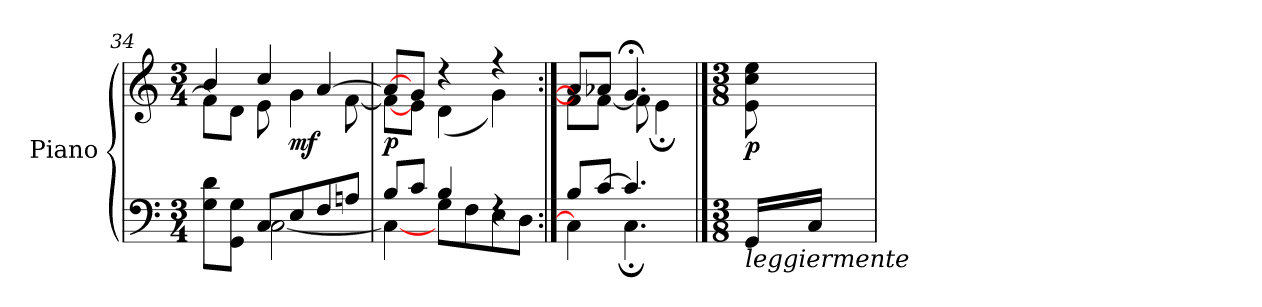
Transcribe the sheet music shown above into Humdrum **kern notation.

**kern	**kern	**dynam
*part1	*part1	*part1
*staff2	*staff1	*staff1/2
*I"Piano	*	*
*I'Pno.	*	*
*clefF4	*clefG2	*
*k[]	*k[]	*
*M3/4	*M3/4	*
=34	=34	=34
*^	*^	*
8G\ 8d\L	4ryy	4b/	8f\L]	.
8GG\ 8G\J	.	.	8d\J	.
8C/L	[2C\	4cc/	8e\	.
!	!	!	!	!LO:DY:b
8E/	.	.	4g\	mf
8F/	.	[4a/	.	.
8An/J	.	.	[8f\	.
=35	=35	=35	=35	=35
!	!	!	!	!LO:DY:b
8B/L	4C\_	8a/L_	8f\L_	p
8c/J	.	8g/J	8e\J	.
4B/	8G\L	4r	(<4d\	.
.	8F\	.	.	.
4rF	8E\	4r	4g\)	.
.	8D\J	.	.	.
=36:|!	=36:|!	=36:|!	=36:|!	=36:|!
8B/L	4C\]	8a/L]	8f\L]	.
[8c/J	.	8a-X/J	[8f\J	.
4.c/]	4.C;\	4.g;</	8f\]	.
.	.	.	4e;\	.
*v	*v	*	*	*
*	*v	*v	*
!!LO:LB:g=z
==1	==1	==1
*M3/8	*M3/8	*
*	*^	*
!	!LO:TX:a:B:t=Allegro.	!	!
!	!LO:TX:b:i:t=tutte    le corde	!	!
!LO:TX:b:i:t=leggiermente	!	!	!
!	!	!	!LO:DY:b
*	*v	*v	*
16GG/LL	8e\ 8cc\ 8ee\	p
16C/JJ	.	.
=	=	=
*-	*-	*-
